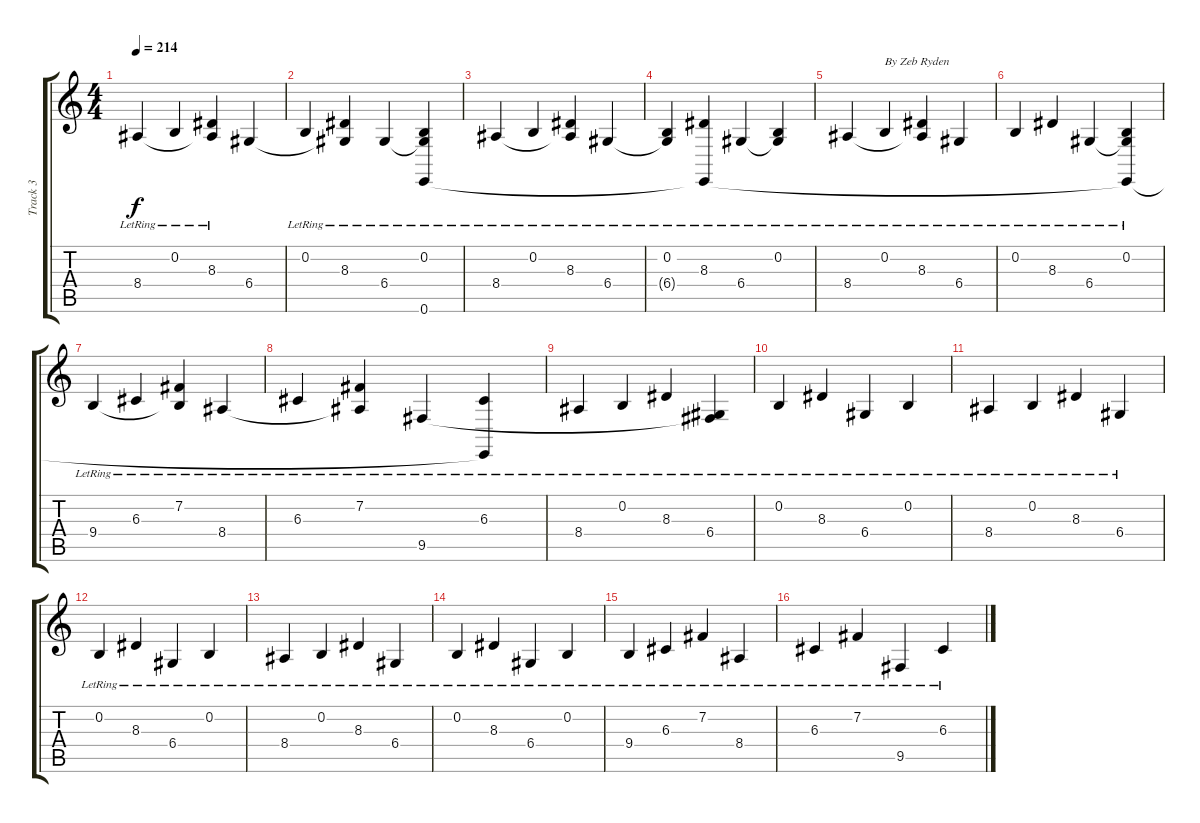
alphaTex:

\track ("Track 3" "Track 3") {instrument electricpiano2}
\staff {score tabs}
\tuning (E4 B3 G3 D3 A2 E2) {hide}
\ts (4 4)
\tempo 214
\clef g2
\ks c
8.4{lr}.4{dy f instrument electricpiano2} 0.2{lr}.4 (8.3{lr} 8.4{t}).4 6.4.4 |
0.2{lr}.4 (8.3{lr} 6.4{t}).4 6.4{lr}.4 (0.2{lr} 6.4{t} 0.6).4 |
8.4{lr}.4 0.2{lr}.4 (8.3{lr} 8.4{t}).4 6.4{lr}.4 |
(0.2{lr} 6.4{t}).4 (8.3{lr} 0.6{t}).4 6.4{lr}.4 (0.2{lr} 6.4{t}).4 |
8.4{lr}.4 0.2{lr}.4{txt "By Zeb Ryden"} (8.3{lr} 8.4{t}).4 6.4{lr}.4 |
0.2{lr}.4 8.3{lr}.4 6.4{lr}.4 (0.2{lr} 6.4{t} 0.6{t}).4 |
9.4{lr}.4 6.3{lr}.4 (7.2{lr} 9.4{t}).4 8.4{lr}.4 |
6.3{lr}.4 (7.2{lr} 8.4{t}).4 9.5{lr}.4 (6.3{lr} 0.6{t}).4 |
8.4{lr}.4 0.2{lr}.4 8.3{lr}.4 (6.4{lr} 9.5{t}).4 |
0.2{lr}.4 8.3{lr}.4 6.4{lr}.4 0.2{lr}.4 |
8.4{lr}.4 0.2{lr}.4 8.3{lr}.4 6.4{lr}.4 |
0.2{lr}.4 8.3{lr}.4 6.4{lr}.4 0.2{lr}.4 |
8.4{lr}.4 0.2{lr}.4 8.3{lr}.4 6.4{lr}.4 |
0.2{lr}.4 8.3{lr}.4 6.4{lr}.4 0.2{lr}.4 |
9.4{lr}.4 6.3{lr}.4 7.2{lr}.4 8.4{lr}.4 |
6.3{lr}.4 7.2{lr}.4 9.5{lr}.4 6.3{lr}.4
